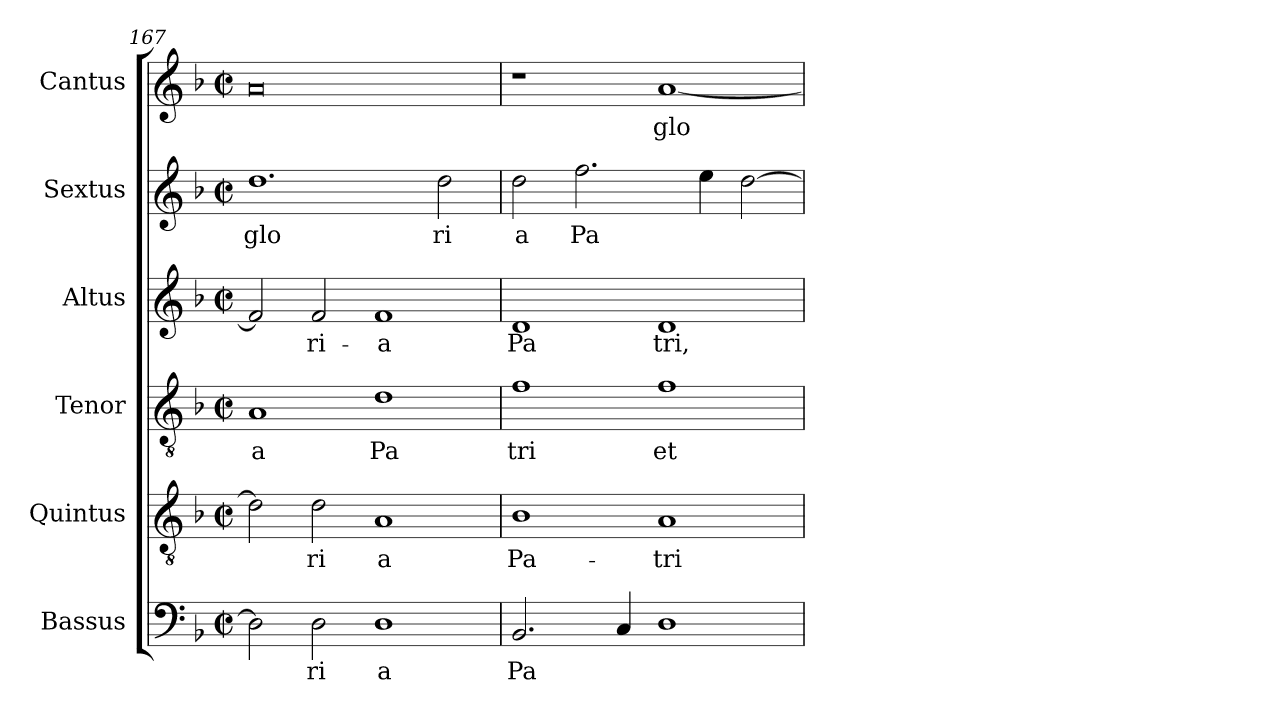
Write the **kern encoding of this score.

**kern	**text	**kern	**text	**kern	**text	**kern	**text	**kern	**text	**kern	**text
*part6	*part6	*part5	*part5	*part4	*part4	*part3	*part3	*part2	*part2	*part1	*part1
*staff6	*staff6	*staff5	*staff5	*staff4	*staff4	*staff3	*staff3	*staff2	*staff2	*staff1	*staff1
*I"Bassus	*	*I"Quintus	*	*I"Tenor	*	*I"Altus	*	*I"Sextus	*	*I"Cantus	*
*I'B	*	*I'Q	*	*I'T	*	*I'A	*	*I'S	*	*I'C	*
*clefF4	*	*clefGv2	*	*clefGv2	*	*clefG2	*	*clefG2	*	*clefG2	*
*k[b-]	*	*k[b-]	*	*k[b-]	*	*k[b-]	*	*k[b-]	*	*k[b-]	*
*F:	*	*F:	*	*F:	*	*F:	*	*F:	*	*F:	*
*M2/2	*	*M2/2	*	*M2/2	*	*M2/2	*	*M2/2	*	*M2/2	*
*met(c|)	*	*met(c|)	*	*met(c|)	*	*met(c|)	*	*met(c|)	*	*met(c|)	*
=167	=167	=167	=167	=167	=167	=167	=167	=167	=167	=167	=167
!	!LO:LY:b:cj	!	!LO:LY:b:cj	!	!LO:LY:b:cj	!	!LO:LY:b:cj	!	!LO:LY:b:cj	!	!LO:LY:b:cj
2D\]	.	2d\]	.	1A	a	2f/]	--	1.dd	glo	0a	.
!	!LO:LY:b:cj	!	!LO:LY:b:cj	!	!	!	!LO:LY:b:cj	!	!	!	!
2D\	ri	2d\	ri	.	.	2f/	-ri-	.	.	.	.
!	!LO:LY:b:cj	!	!LO:LY:b:cj	!	!LO:LY:b:cj	!	!LO:LY:b:cj	!	!	!	!
1D	a	1A	a	1d	Pa	1f	-a	.	.	.	.
!	!	!	!	!	!	!	!	!	!LO:LY:b:cj	!	!
.	.	.	.	.	.	.	.	2dd\	ri	.	.
!!LO:PB:g=z
=168	=168	=168	=168	=168	=168	=168	=168	=168	=168	=168	=168
!	!LO:LY:b:cj	!	!LO:LY:b:cj	!	!LO:LY:b:cj	!	!LO:LY:b:cj	!	!LO:LY:b:cj	!	!
2.BB-/	Pa-	1B-	Pa-	1f	tri	1d	Pa	2dd\	a	1r	.
!	!	!	!	!	!	!	!	!	!LO:LY:b:cj	!	!
.	.	.	.	.	.	.	.	2.ff\	Pa-	.	.
!	!LO:LY:b:cj	!	!	!	!	!	!	!	!	!	!
4C/	--	.	.	.	.	.	.	.	.	.	.
!	!LO:LY:b:cj	!	!LO:LY:b:cj	!	!LO:LY:b:cj	!	!LO:LY:b:cj	!	!	!	!LO:LY:b:cj
1D	--	1A	-tri	1f	et	1d	tri,	.	.	[<1a	glo
!	!	!	!	!	!	!	!	!	!LO:LY:b:cj	!	!
.	.	.	.	.	.	.	.	4ee\	--	.	.
!	!	!	!	!	!	!	!	!	!LO:LY:b:cj	!	!
.	.	.	.	.	.	.	.	[>2dd\	--	.	.
=	=	=	=	=	=	=	=	=	=	=	=
*-	*-	*-	*-	*-	*-	*-	*-	*-	*-	*-	*-
